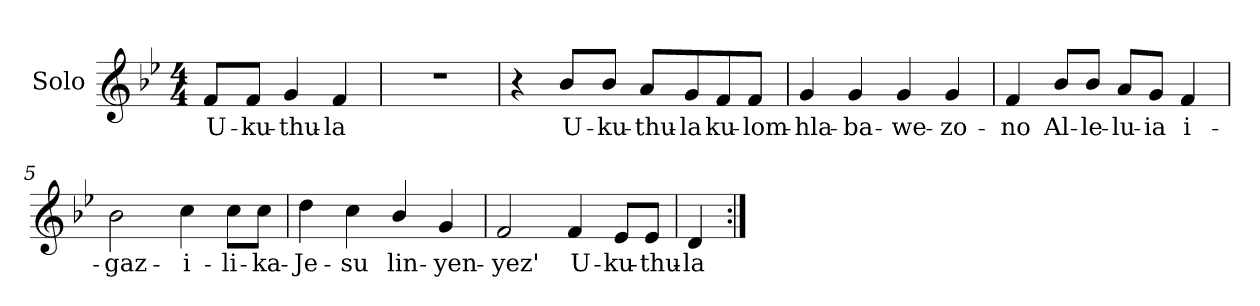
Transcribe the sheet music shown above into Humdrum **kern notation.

**kern	**text
*part1	*part1
*staff1	*staff1
*I"Solo	*
*clefG2	*
*k[b-e-]	*
*M4/4	*
*MM60	*
=	=
!	!LO:LY:b
8f/L	U-
!	!LO:LY:b
8f/J	-ku-
!	!LO:LY:b
4g/	-thu-
!	!LO:LY:b
4f/	-la
=1	=1
1r	.
=2	=2
4r	.
!	!LO:LY:b
8b-/L	U-
!	!LO:LY:b
8b-/J	-ku-
!	!LO:LY:b
8a/L	-thu-
!	!LO:LY:b
8g/	-la
!	!LO:LY:b
8f/	ku-
!	!LO:LY:b
8f/J	-lom-
=3	=3
!	!LO:LY:b
4g/	-hla-
!	!LO:LY:b
4g/	-ba-
!	!LO:LY:b
4g/	-we-
!	!LO:LY:b
4g/	-zo-
=4	=4
!	!LO:LY:b
4f/	-no
!	!LO:LY:b
8b-/L	Al-
!	!LO:LY:b
8b-/J	-le-
!	!LO:LY:b
8a/L	-lu-
!	!LO:LY:b
8g/J	-ia
!	!LO:LY:b
4f/	i-
=5	=5
!	!LO:LY:b
2b-\	-gaz-
!	!LO:LY:b
4cc\	-i-
!	!LO:LY:b
8cc\L	-li-
!	!LO:LY:b
8cc\J	-ka-
!!LO:LB:g=z
=6	=6
!	!LO:LY:b
4dd\	-Je-
!	!LO:LY:b
4cc\	-su
!	!LO:LY:b
4b-/	lin-
!	!LO:LY:b
4g/	-yen-
=7	=7
!	!LO:LY:b
2f/	-yez'
!	!LO:LY:b
4f/	U-
!	!LO:LY:b
8e-/L	-ku-
!	!LO:LY:b
8e-/J	-thu-
=8	=8
!	!LO:LY:b
4d/	-la
=:|!	=:|!
*-	*-
